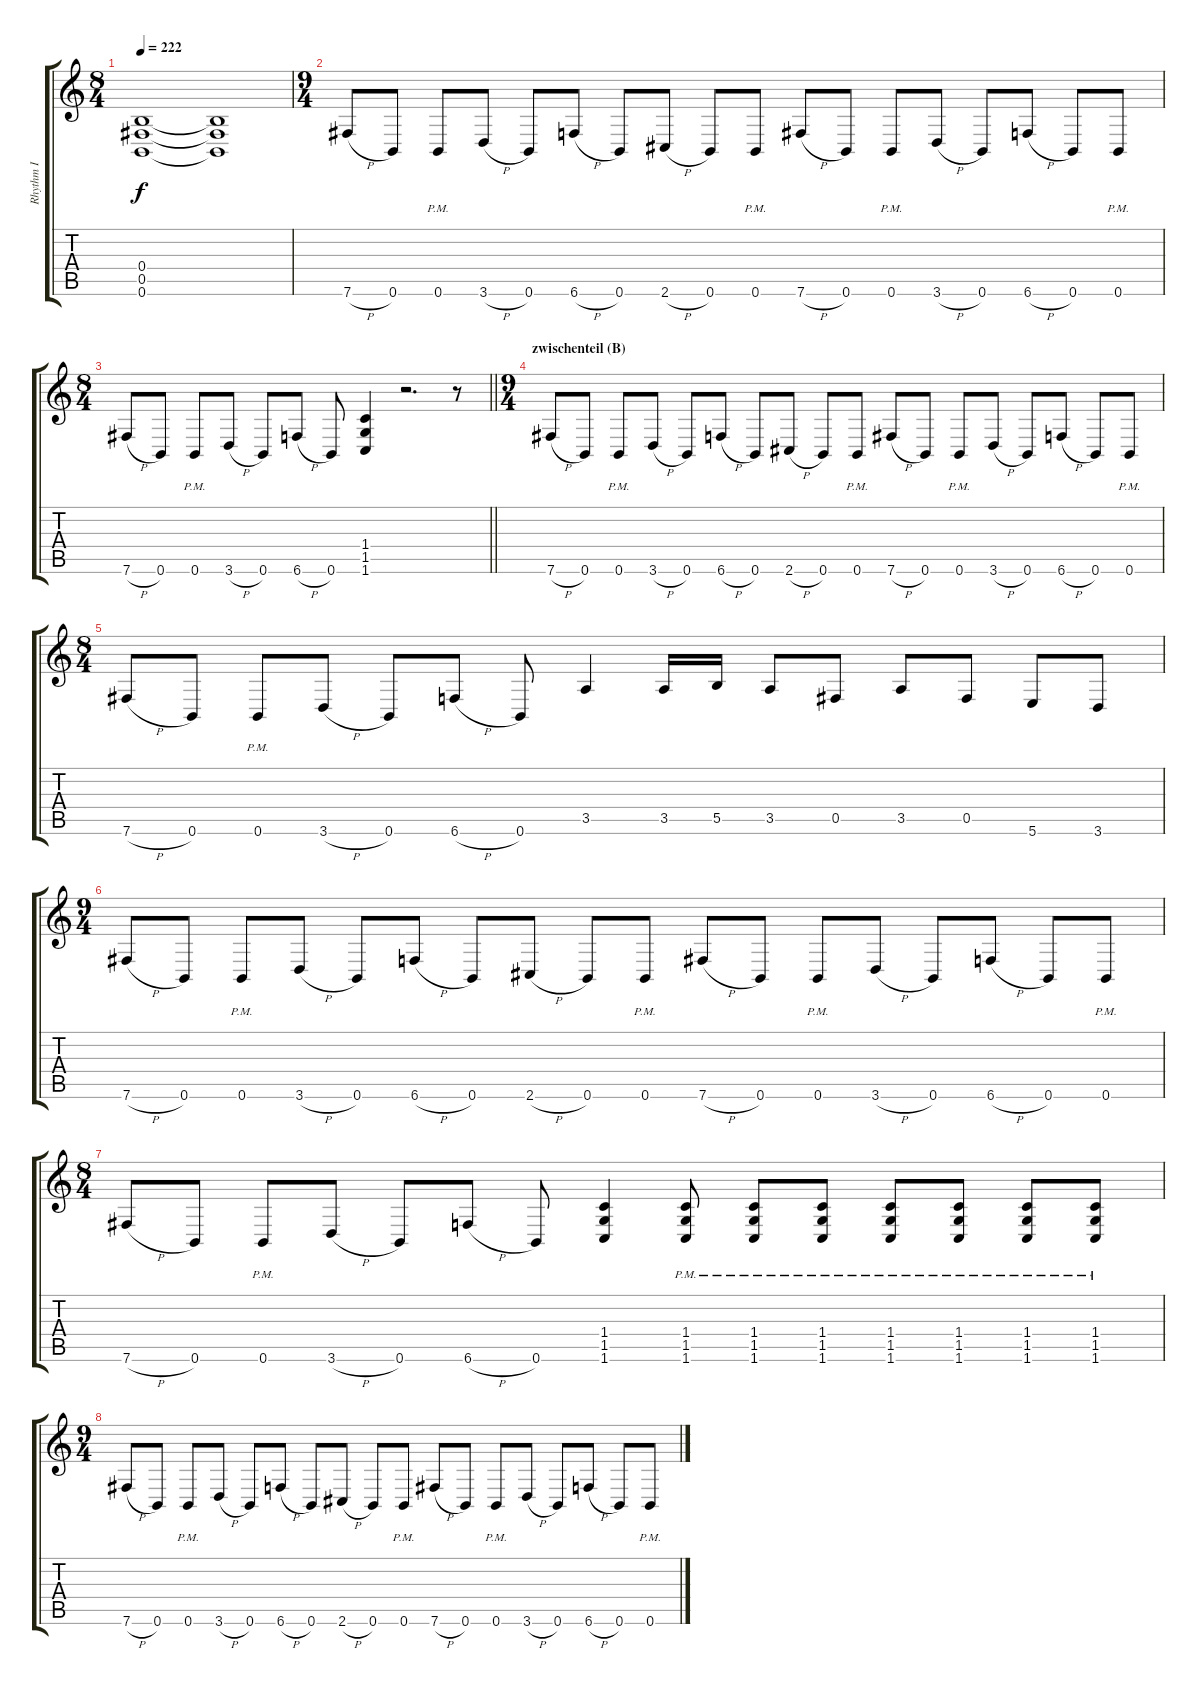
\track ("Rhythm I" "Rhythm I") {instrument distortionguitar}
\staff {score tabs}
\tuning (Db4 Ab3 E3 B2 Gb2 B1) {hide}
\ts (8 4)
\tempo 222
\clef g2
\ks c
(0.4{t} 0.5{t} 0.6{t}).1{dy f} (0.4{t} 0.5{t} 0.6{t}).1 |
\ts (9 4)
7.6{h}.8 0.6.8 0.6{pm}.8 3.6{h}.8 0.6.8 6.6{h}.8 0.6.8 2.6{h}.8 0.6.8 0.6{pm}.8 7.6{h}.8 0.6.8 0.6{pm}.8 3.6{h}.8 0.6.8 6.6{h}.8 0.6.8 0.6{pm}.8 |
\ts (8 4)
\barLineRight lightlight
7.6{h}.8 0.6.8 0.6{pm}.8 3.6{h}.8 0.6.8 6.6{h}.8 0.6.8 (1.4 1.5 1.6).4 r.2{d} r.8 |
\ts (9 4)
\section ("" "zwischenteil (B)")
7.6{h}.8 0.6.8 0.6{pm}.8 3.6{h}.8 0.6.8 6.6{h}.8 0.6.8 2.6{h}.8 0.6.8 0.6{pm}.8 7.6{h}.8 0.6.8 0.6{pm}.8 3.6{h}.8 0.6.8 6.6{h}.8 0.6.8 0.6{pm}.8 |
\ts (8 4)
7.6{h}.8 0.6.8 0.6{pm}.8 3.6{h}.8 0.6.8 6.6{h}.8 0.6.8 3.5.4 3.5.16 5.5.16 3.5.8 0.5.8 3.5.8 0.5.8 5.6.8 3.6.8 |
\ts (9 4)
7.6{h}.8 0.6.8 0.6{pm}.8 3.6{h}.8 0.6.8 6.6{h}.8 0.6.8 2.6{h}.8 0.6.8 0.6{pm}.8 7.6{h}.8 0.6.8 0.6{pm}.8 3.6{h}.8 0.6.8 6.6{h}.8 0.6.8 0.6{pm}.8 |
\ts (8 4)
7.6{h}.8 0.6.8 0.6{pm}.8 3.6{h}.8 0.6.8 6.6{h}.8 0.6.8 (1.4 1.5 1.6).4 (1.4{pm} 1.5{pm} 1.6{pm}).8 (1.4{pm} 1.5{pm} 1.6{pm}).8 (1.4{pm} 1.5{pm} 1.6{pm}).8 (1.4{pm} 1.5{pm} 1.6{pm}).8 (1.4{pm} 1.5{pm} 1.6{pm}).8 (1.4{pm} 1.5{pm} 1.6{pm}).8 (1.4{pm} 1.5{pm} 1.6{pm}).8 |
\ts (9 4)
7.6{h}.8 0.6.8 0.6{pm}.8 3.6{h}.8 0.6.8 6.6{h}.8 0.6.8 2.6{h}.8 0.6.8 0.6{pm}.8 7.6{h}.8 0.6.8 0.6{pm}.8 3.6{h}.8 0.6.8 6.6{h}.8 0.6.8 0.6{pm}.8
